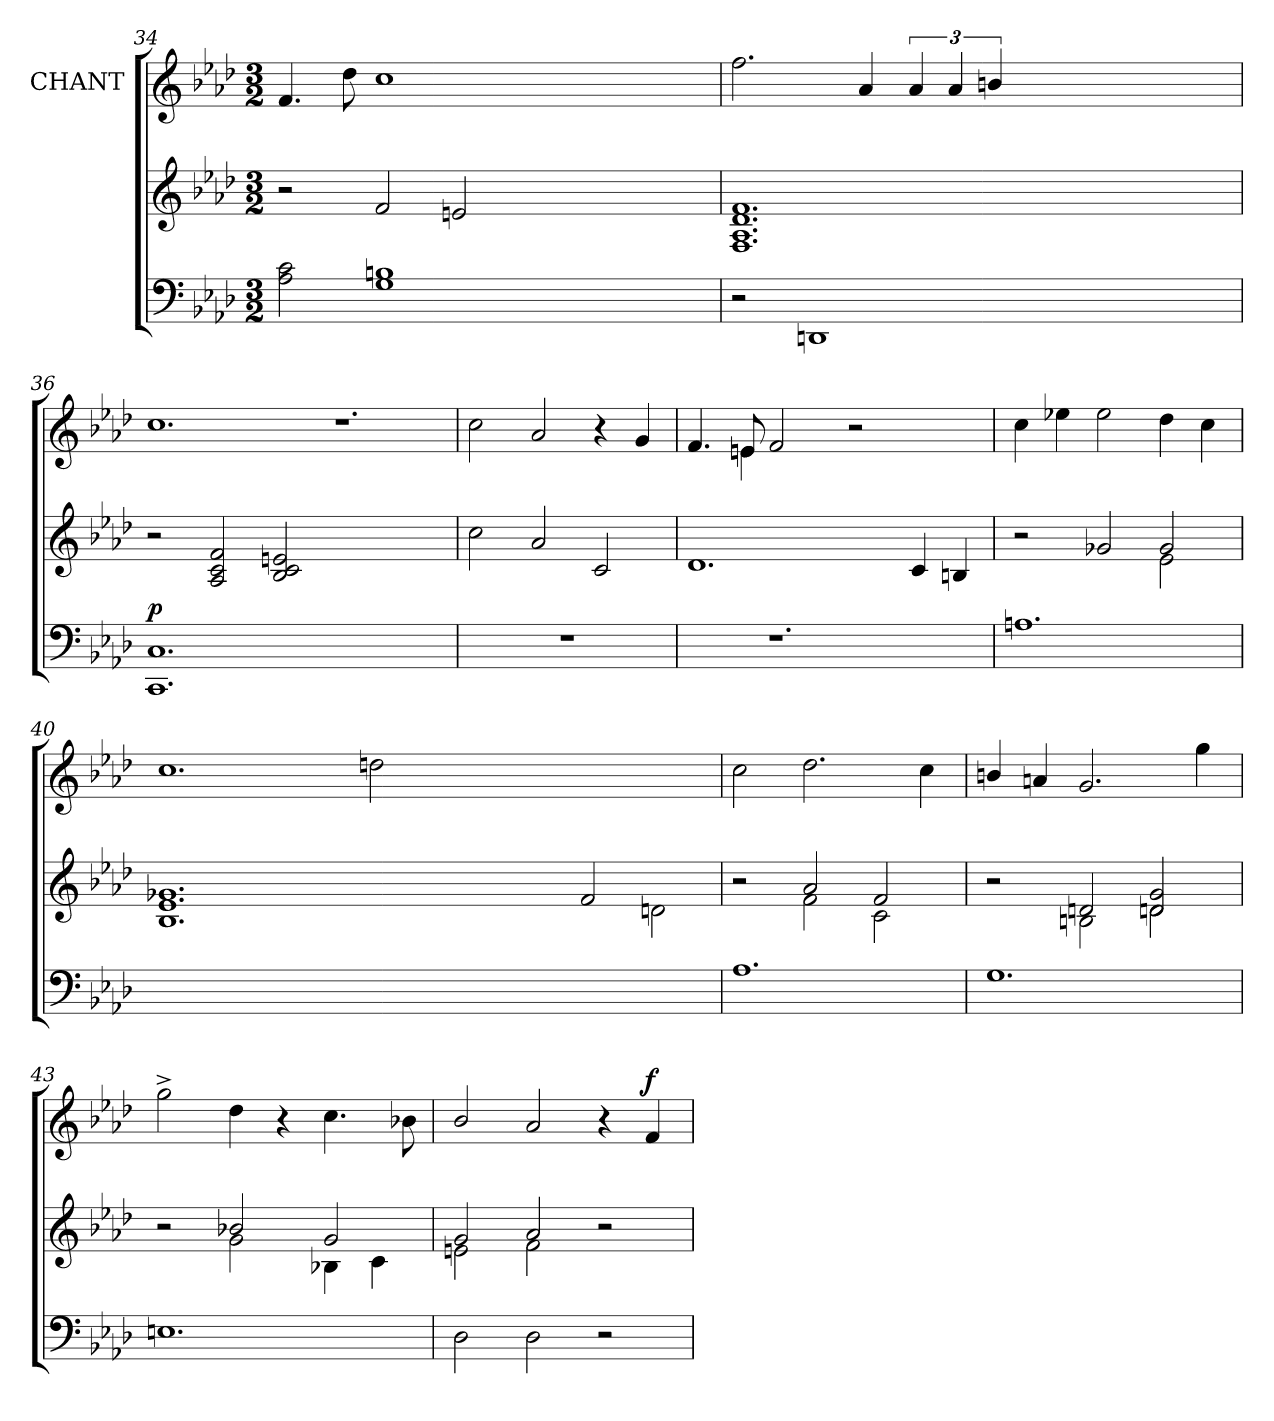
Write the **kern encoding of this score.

**kern	**dynam	**kern	**kern	**dynam
*part3	*part3	*part2	*part1	*part1
*staff3	*staff3	*staff2	*staff1	*staff1
*	*	*	*I"CHANT	*
!!LO:LB:g=z
*clefF4	*	*clefG2	*clefG2	*
*k[b-e-a-d-]	*	*k[b-e-a-d-]	*k[b-e-a-d-]	*
*M3/2	*	*M3/2	*M3/2	*
=34	=34	=34	=34	=34
2A-i\ 2ci\	.	2r	4.fj/	.
.	.	.	8dd-j\	.
!LO:N:vis=1	!	!	!LO:N:vis=1	!
1.GZ/ 1.BZ/	.	2fj/	1.ccV/	.
.	.	2enj/	.	.
.	.	1.ryy	.	.
1ryy	.	.	1ryy	.
=35	=35	=35	=35	=35
2r	.	1.Fj/ 1.A-j/ 1.d-j/ 1.fj/	2.ffj\	.
!LO:N:vis=1	!	!	!	!
1.DDZ/	.	.	.	.
.	.	.	4a-j/	.
.	.	.	6a-j/	.
.	.	.	6a-j/	.
.	.	.	6bV/	.
.	.	1.ryy	6ryy	.
.	.	.	3%4ryy	.
1ryy	.	.	.	.
=36	=36	=36	=36	=36
!	!LO:DY:a	!	!	!
1.CCi/ 1.Ci/	p	2r	1.ccj/	.
.	.	2A-j/ 2fj/ 2cj/	.	.
.	.	2enj/ 2cj/ 2B-j/	.	.
1.ryy	.	1.ryy	1.r	.
=37	=37	=37	=37	=37
1.r	.	2ccj\	2ccj\	.
.	.	2a-j/	2a-j/	.
.	.	2cj/	4r	.
.	.	.	4gj/	.
=38	=38	=38	=38	=38
*	*	*	*^	*
2ryy	.	1.d-j/	4.fj/	4.ryy	.
.	.	.	8enj/	4eni\	.
1.r	.	.	2fj/	.	.
.	.	.	.	2..ryy	.
.	.	.	2r	.	.
.	.	4cV/	2ryy	2ryy	.
.	.	4BV/	.	.	.
*	*	*	*v	*v	*
=39	=39	=39	=39	=39
*	*	*^	*	*
1.Ani/	.	2r	4ryy	4ccj\	.
.	.	.	4ryy	4ee-Xj\	.
.	.	2g-Xj/	2ryy	2ee-j\	.
.	.	2g-j/	2e-Z\	4dd-j\	.
.	.	.	.	4ccj\	.
!!LO:LB:g=z
=40	=40	=40	=40	=40	=40
*	*	*	*^	*	*
2ryy	.	1.B-j/ 1.g-Xj/ 1.e-j/	1.ryy	2ryy	1.ccj/	.
2ryy	.	.	.	1.ryy	.	.
1.ryy	.	.	.	.	.	.
.	.	1ryy	2ryy	.	2ddV\	.
.	.	.	2ryy	2ryy	0ryy	.
1.ryy	.	1.ryy	2ryy	2ryy	.	.
.	.	.	2fZ/	2ryy	.	.
.	.	.	2ryy	2dN\	.	.
*	*	*	*v	*v	*	*
=41	=41	=41	=41	=41	=41
1.A-i/	.	2r	2ryy	2ccj\	.
.	.	2a-j/	2fZ\	2.dd-j\	.
.	.	2fj/	2cZ\	.	.
.	.	.	.	4ccj\	.
=42	=42	=42	=42	=42	=42
1.Gi/	.	2r	4ryy	4bnj/	.
.	.	.	4ryy	4anj/	.
.	.	2dnj/	2BnZ\	2.gj/	.
.	.	2gj/ 2dj/	2dnZ\	.	.
.	.	.	.	4ggj\	.
=43	=43	=43	=43	=43	=43
1.Eni/	.	2r	2ryy	2gg^>j\	.
.	.	2b-Xj/	2gZ\	4dd-j\	.
.	.	.	.	4r	.
.	.	2gj/	4B-XZ\	4.ccj\	.
.	.	.	4cZ\	.	.
.	.	.	.	8b-Xj\	.
=44	=44	=44	=44	=44	=44
2D-i\	.	2gj/	2enZ\	2b-j/	.
2D-i\	.	2a-j/	2fZ\	2a-j/	.
2r	.	2r	2ryy	4r	.
!	!	!	!	!	!LO:DY:a
.	.	.	.	4fj/	f
*	*	*v	*v	*	*
=	=	=	=	=
*-	*-	*-	*-	*-
